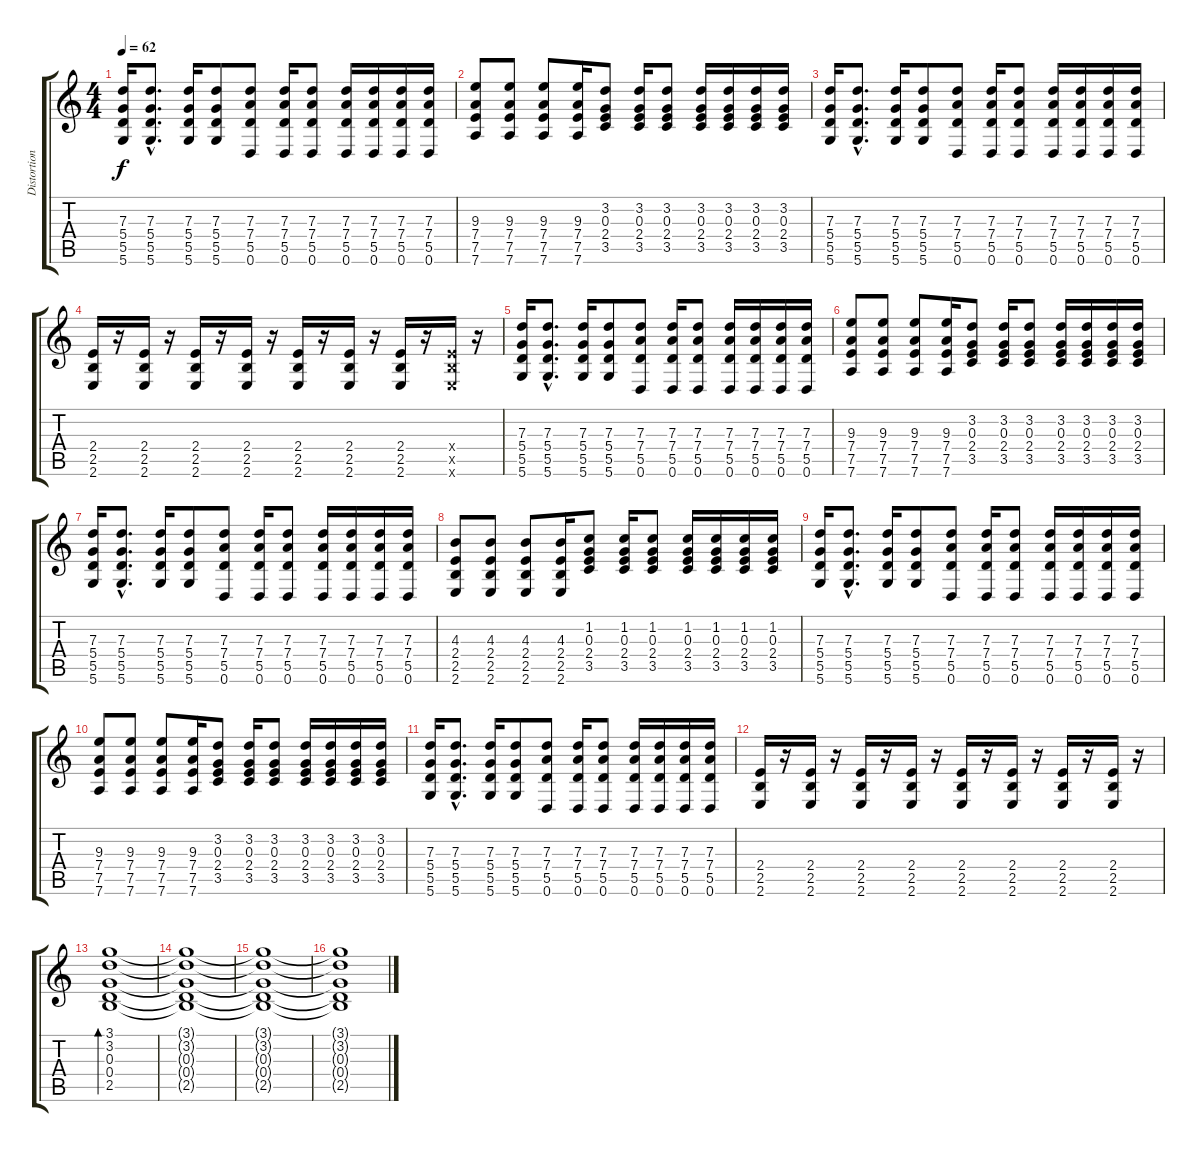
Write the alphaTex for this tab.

\track ("Distortion Guitar" "Distortion") {instrument distortionguitar}
\staff {score tabs}
\tuning (E4 B3 G3 D3 A2 D2) {hide}
\ts (4 4)
\tempo 62
\clef g2
\ks c
(7.3 5.4 5.5 5.6).16{dy f} (7.3{hac} 5.4{hac} 5.5{hac} 5.6{hac}).8{d} (7.3 5.4 5.5 5.6).16 (7.3 5.4 5.5 5.6).8 (7.3 7.4 5.5 0.6).8 (7.3 7.4 5.5 0.6).16 (7.3 7.4 5.5 0.6).8 (7.3 7.4 5.5 0.6).16 (7.3 7.4 5.5 0.6).16 (7.3 7.4 5.5 0.6).16 (7.3 7.4 5.5 0.6).16 |
(9.3 7.4 7.5 7.6).8 (9.3 7.4 7.5 7.6).8 (9.3 7.4 7.5 7.6).8 (9.3 7.4 7.5 7.6).16 (3.2 0.3 2.4 3.5).8 (3.2 0.3 2.4 3.5).16 (3.2 0.3 2.4 3.5).8 (3.2 0.3 2.4 3.5).16 (3.2 0.3 2.4 3.5).16 (3.2 0.3 2.4 3.5).16 (3.2 0.3 2.4 3.5).16 |
(7.3 5.4 5.5 5.6).16 (7.3{hac} 5.4{hac} 5.5{hac} 5.6{hac}).8{d} (7.3 5.4 5.5 5.6).16 (7.3 5.4 5.5 5.6).8 (7.3 7.4 5.5 0.6).8 (7.3 7.4 5.5 0.6).16 (7.3 7.4 5.5 0.6).8 (7.3 7.4 5.5 0.6).16 (7.3 7.4 5.5 0.6).16 (7.3 7.4 5.5 0.6).16 (7.3 7.4 5.5 0.6).16 |
(2.4 2.5 2.6).16 r.16 (2.4 2.5 2.6).16 r.16 (2.4 2.5 2.6).16 r.16 (2.4 2.5 2.6).16 r.16 (2.4 2.5 2.6).16 r.16 (2.4 2.5 2.6).16 r.16 (2.4 2.5 2.6).16 r.16 (2.4{x} 2.5{x} 2.6{x}).16 r.16 |
(7.3 5.4 5.5 5.6).16 (7.3{hac} 5.4{hac} 5.5{hac} 5.6{hac}).8{d} (7.3 5.4 5.5 5.6).16 (7.3 5.4 5.5 5.6).8 (7.3 7.4 5.5 0.6).8 (7.3 7.4 5.5 0.6).16 (7.3 7.4 5.5 0.6).8 (7.3 7.4 5.5 0.6).16 (7.3 7.4 5.5 0.6).16 (7.3 7.4 5.5 0.6).16 (7.3 7.4 5.5 0.6).16 |
(9.3 7.4 7.5 7.6).8 (9.3 7.4 7.5 7.6).8 (9.3 7.4 7.5 7.6).8 (9.3 7.4 7.5 7.6).16 (3.2 0.3 2.4 3.5).8 (3.2 0.3 2.4 3.5).16 (3.2 0.3 2.4 3.5).8 (3.2 0.3 2.4 3.5).16 (3.2 0.3 2.4 3.5).16 (3.2 0.3 2.4 3.5).16 (3.2 0.3 2.4 3.5).16 |
(7.3 5.4 5.5 5.6).16 (7.3{hac} 5.4{hac} 5.5{hac} 5.6{hac}).8{d} (7.3 5.4 5.5 5.6).16 (7.3 5.4 5.5 5.6).8 (7.3 7.4 5.5 0.6).8 (7.3 7.4 5.5 0.6).16 (7.3 7.4 5.5 0.6).8 (7.3 7.4 5.5 0.6).16 (7.3 7.4 5.5 0.6).16 (7.3 7.4 5.5 0.6).16 (7.3 7.4 5.5 0.6).16 |
(4.3 2.4 2.5 2.6).8 (4.3 2.4 2.5 2.6).8 (4.3 2.4 2.5 2.6).8 (4.3 2.4 2.5 2.6).16 (1.2 0.3 2.4 3.5).8 (1.2 0.3 2.4 3.5).16 (1.2 0.3 2.4 3.5).8 (1.2 0.3 2.4 3.5).16 (1.2 0.3 2.4 3.5).16 (1.2 0.3 2.4 3.5).16 (1.2 0.3 2.4 3.5).16 |
(7.3 5.4 5.5 5.6).16 (7.3{hac} 5.4{hac} 5.5{hac} 5.6{hac}).8{d} (7.3 5.4 5.5 5.6).16 (7.3 5.4 5.5 5.6).8 (7.3 7.4 5.5 0.6).8 (7.3 7.4 5.5 0.6).16 (7.3 7.4 5.5 0.6).8 (7.3 7.4 5.5 0.6).16 (7.3 7.4 5.5 0.6).16 (7.3 7.4 5.5 0.6).16 (7.3 7.4 5.5 0.6).16 |
(9.3 7.4 7.5 7.6).8 (9.3 7.4 7.5 7.6).8 (9.3 7.4 7.5 7.6).8 (9.3 7.4 7.5 7.6).16 (3.2 0.3 2.4 3.5).8 (3.2 0.3 2.4 3.5).16 (3.2 0.3 2.4 3.5).8 (3.2 0.3 2.4 3.5).16 (3.2 0.3 2.4 3.5).16 (3.2 0.3 2.4 3.5).16 (3.2 0.3 2.4 3.5).16 |
(7.3 5.4 5.5 5.6).16 (7.3{hac} 5.4{hac} 5.5{hac} 5.6{hac}).8{d} (7.3 5.4 5.5 5.6).16 (7.3 5.4 5.5 5.6).8 (7.3 7.4 5.5 0.6).8 (7.3 7.4 5.5 0.6).16 (7.3 7.4 5.5 0.6).8 (7.3 7.4 5.5 0.6).16 (7.3 7.4 5.5 0.6).16 (7.3 7.4 5.5 0.6).16 (7.3 7.4 5.5 0.6).16 |
(2.4 2.5 2.6).16 r.16 (2.4 2.5 2.6).16 r.16 (2.4 2.5 2.6).16 r.16 (2.4 2.5 2.6).16 r.16 (2.4 2.5 2.6).16 r.16 (2.4 2.5 2.6).16 r.16 (2.4 2.5 2.6).16 r.16 (2.4 2.5 2.6).16 r.16 |
(3.1 3.2 0.3 0.4 2.5).1{bd 60} |
(3.1{t} 3.2{t} 0.3{t} 0.4{t} 2.5{t}).1{volume 6} |
(3.1{t} 3.2{t} 0.3{t} 0.4{t} 2.5{t}).1 |
(3.1{t} 3.2{t} 0.3{t} 0.4{t} 2.5{t}).1{volume 1}
